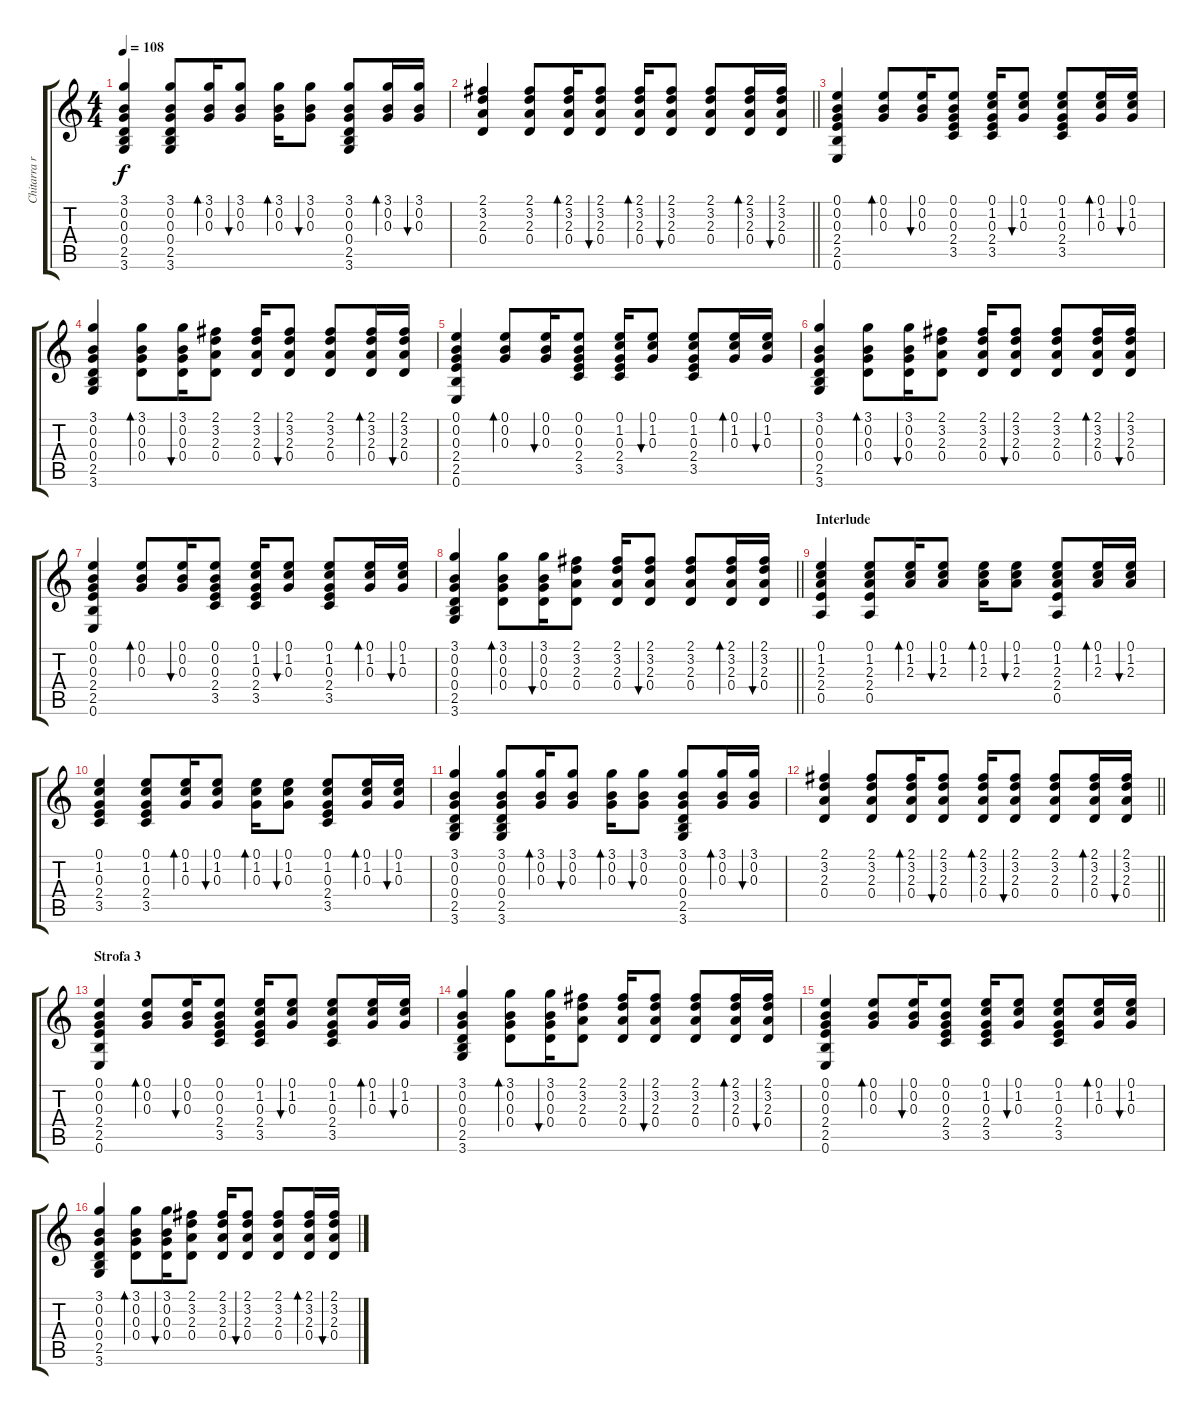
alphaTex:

\track ("Chitarra ritmica" "Chitarra r") {instrument acousticguitarsteel}
\staff {score tabs}
\tuning (E4 B3 G3 D3 A2 E2) {hide}
\ts (4 4)
\tempo 108
\clef g2
\ks c
(3.1 0.2 0.3 0.4 2.5 3.6).4{dy f} (3.1 0.2 0.3 0.4 2.5 3.6).8 (3.1 0.2 0.3).16{bd 60} (3.1 0.2 0.3).8{bu 60} (3.1 0.2 0.3).16{bd 60} (3.1 0.2 0.3).8{bu 60} (3.1 0.2 0.3 0.4 2.5 3.6).8 (3.1 0.2 0.3).16{bd 60} (3.1 0.2 0.3).16{bu 60} |
\barLineRight lightlight
(2.1 3.2 2.3 0.4).4 (2.1 3.2 2.3 0.4).8 (2.1 3.2 2.3 0.4).16{bd 60} (2.1 3.2 2.3 0.4).8{bu 60} (2.1 3.2 2.3 0.4).16{bd 60} (2.1 3.2 2.3 0.4).8{bu 60} (2.1 3.2 2.3 0.4).8 (2.1 3.2 2.3 0.4).16{bd 60} (2.1 3.2 2.3 0.4).16{bu 60} |
(0.1 0.2 0.3 2.4 2.5 0.6).4 (0.1 0.2 0.3).8{bd 60} (0.1 0.2 0.3).16{bu 60} (0.1 0.2 0.3 2.4 3.5).8 (0.1 1.2 0.3 2.4 3.5).16 (0.1 1.2 0.3).8{bu 60} (0.1 1.2 0.3 2.4 3.5).8 (0.1 1.2 0.3).16{bd 60} (0.1 1.2 0.3).16{bu 60} |
(3.1 0.2 0.3 0.4 2.5 3.6).4 (3.1 0.2 0.3 0.4).8{bd 60} (3.1 0.2 0.3 0.4).16{bu 60} (2.1 3.2 2.3 0.4).8 (2.1 3.2 2.3 0.4).16 (2.1 3.2 2.3 0.4).8{bu 60} (2.1 3.2 2.3 0.4).8 (2.1 3.2 2.3 0.4).16{bd 60} (2.1 3.2 2.3 0.4).16{bu 60} |
(0.1 0.2 0.3 2.4 2.5 0.6).4 (0.1 0.2 0.3).8{bd 60} (0.1 0.2 0.3).16{bu 60} (0.1 0.2 0.3 2.4 3.5).8 (0.1 1.2 0.3 2.4 3.5).16 (0.1 1.2 0.3).8{bu 60} (0.1 1.2 0.3 2.4 3.5).8 (0.1 1.2 0.3).16{bd 60} (0.1 1.2 0.3).16{bu 60} |
(3.1 0.2 0.3 0.4 2.5 3.6).4 (3.1 0.2 0.3 0.4).8{bd 60} (3.1 0.2 0.3 0.4).16{bu 60} (2.1 3.2 2.3 0.4).8 (2.1 3.2 2.3 0.4).16 (2.1 3.2 2.3 0.4).8{bu 60} (2.1 3.2 2.3 0.4).8 (2.1 3.2 2.3 0.4).16{bd 60} (2.1 3.2 2.3 0.4).16{bu 60} |
(0.1 0.2 0.3 2.4 2.5 0.6).4 (0.1 0.2 0.3).8{bd 60} (0.1 0.2 0.3).16{bu 60} (0.1 0.2 0.3 2.4 3.5).8 (0.1 1.2 0.3 2.4 3.5).16 (0.1 1.2 0.3).8{bu 60} (0.1 1.2 0.3 2.4 3.5).8 (0.1 1.2 0.3).16{bd 60} (0.1 1.2 0.3).16{bu 60} |
\barLineRight lightlight
(3.1 0.2 0.3 0.4 2.5 3.6).4 (3.1 0.2 0.3 0.4).8{bd 60} (3.1 0.2 0.3 0.4).16{bu 60} (2.1 3.2 2.3 0.4).8 (2.1 3.2 2.3 0.4).16 (2.1 3.2 2.3 0.4).8{bu 60} (2.1 3.2 2.3 0.4).8 (2.1 3.2 2.3 0.4).16{bd 60} (2.1 3.2 2.3 0.4).16{bu 60} |
\section ("" "Interlude")
(0.1 1.2 2.3 2.4 0.5).4 (0.1 1.2 2.3 2.4 0.5).8 (0.1 1.2 2.3).16{bd 60} (0.1 1.2 2.3).8{bu 60} (0.1 1.2 2.3).16{bd 60} (0.1 1.2 2.3).8{bu 60} (0.1 1.2 2.3 2.4 0.5).8 (0.1 1.2 2.3).16{bd 60} (0.1 1.2 2.3).16{bu 60} |
(0.1 1.2 0.3 2.4 3.5).4 (0.1 1.2 0.3 2.4 3.5).8 (0.1 1.2 0.3).16{bd 60} (0.1 1.2 0.3).8{bu 60} (0.1 1.2 0.3).16{bd 60} (0.1 1.2 0.3).8{bu 60} (0.1 1.2 0.3 2.4 3.5).8 (0.1 1.2 0.3).16{bd 60} (0.1 1.2 0.3).16{bu 60} |
(3.1 0.2 0.3 0.4 2.5 3.6).4 (3.1 0.2 0.3 0.4 2.5 3.6).8 (3.1 0.2 0.3).16{bd 60} (3.1 0.2 0.3).8{bu 60} (3.1 0.2 0.3).16{bd 60} (3.1 0.2 0.3).8{bu 60} (3.1 0.2 0.3 0.4 2.5 3.6).8 (3.1 0.2 0.3).16{bd 60} (3.1 0.2 0.3).16{bu 60} |
\barLineRight lightlight
(2.1 3.2 2.3 0.4).4 (2.1 3.2 2.3 0.4).8 (2.1 3.2 2.3 0.4).16{bd 60} (2.1 3.2 2.3 0.4).8{bu 60} (2.1 3.2 2.3 0.4).16{bd 60} (2.1 3.2 2.3 0.4).8{bu 60} (2.1 3.2 2.3 0.4).8 (2.1 3.2 2.3 0.4).16{bd 60} (2.1 3.2 2.3 0.4).16{bu 60} |
\section ("" "Strofa 3")
(0.1 0.2 0.3 2.4 2.5 0.6).4 (0.1 0.2 0.3).8{bd 60} (0.1 0.2 0.3).16{bu 60} (0.1 0.2 0.3 2.4 3.5).8 (0.1 1.2 0.3 2.4 3.5).16 (0.1 1.2 0.3).8{bu 60} (0.1 1.2 0.3 2.4 3.5).8 (0.1 1.2 0.3).16{bd 60} (0.1 1.2 0.3).16{bu 60} |
(3.1 0.2 0.3 0.4 2.5 3.6).4 (3.1 0.2 0.3 0.4).8{bd 60} (3.1 0.2 0.3 0.4).16{bu 60} (2.1 3.2 2.3 0.4).8 (2.1 3.2 2.3 0.4).16 (2.1 3.2 2.3 0.4).8{bu 60} (2.1 3.2 2.3 0.4).8 (2.1 3.2 2.3 0.4).16{bd 60} (2.1 3.2 2.3 0.4).16{bu 60} |
(0.1 0.2 0.3 2.4 2.5 0.6).4 (0.1 0.2 0.3).8{bd 60} (0.1 0.2 0.3).16{bu 60} (0.1 0.2 0.3 2.4 3.5).8 (0.1 1.2 0.3 2.4 3.5).16 (0.1 1.2 0.3).8{bu 60} (0.1 1.2 0.3 2.4 3.5).8 (0.1 1.2 0.3).16{bd 60} (0.1 1.2 0.3).16{bu 60} |
(3.1 0.2 0.3 0.4 2.5 3.6).4 (3.1 0.2 0.3 0.4).8{bd 60} (3.1 0.2 0.3 0.4).16{bu 60} (2.1 3.2 2.3 0.4).8 (2.1 3.2 2.3 0.4).16 (2.1 3.2 2.3 0.4).8{bu 60} (2.1 3.2 2.3 0.4).8 (2.1 3.2 2.3 0.4).16{bd 60} (2.1 3.2 2.3 0.4).16{bu 60}
